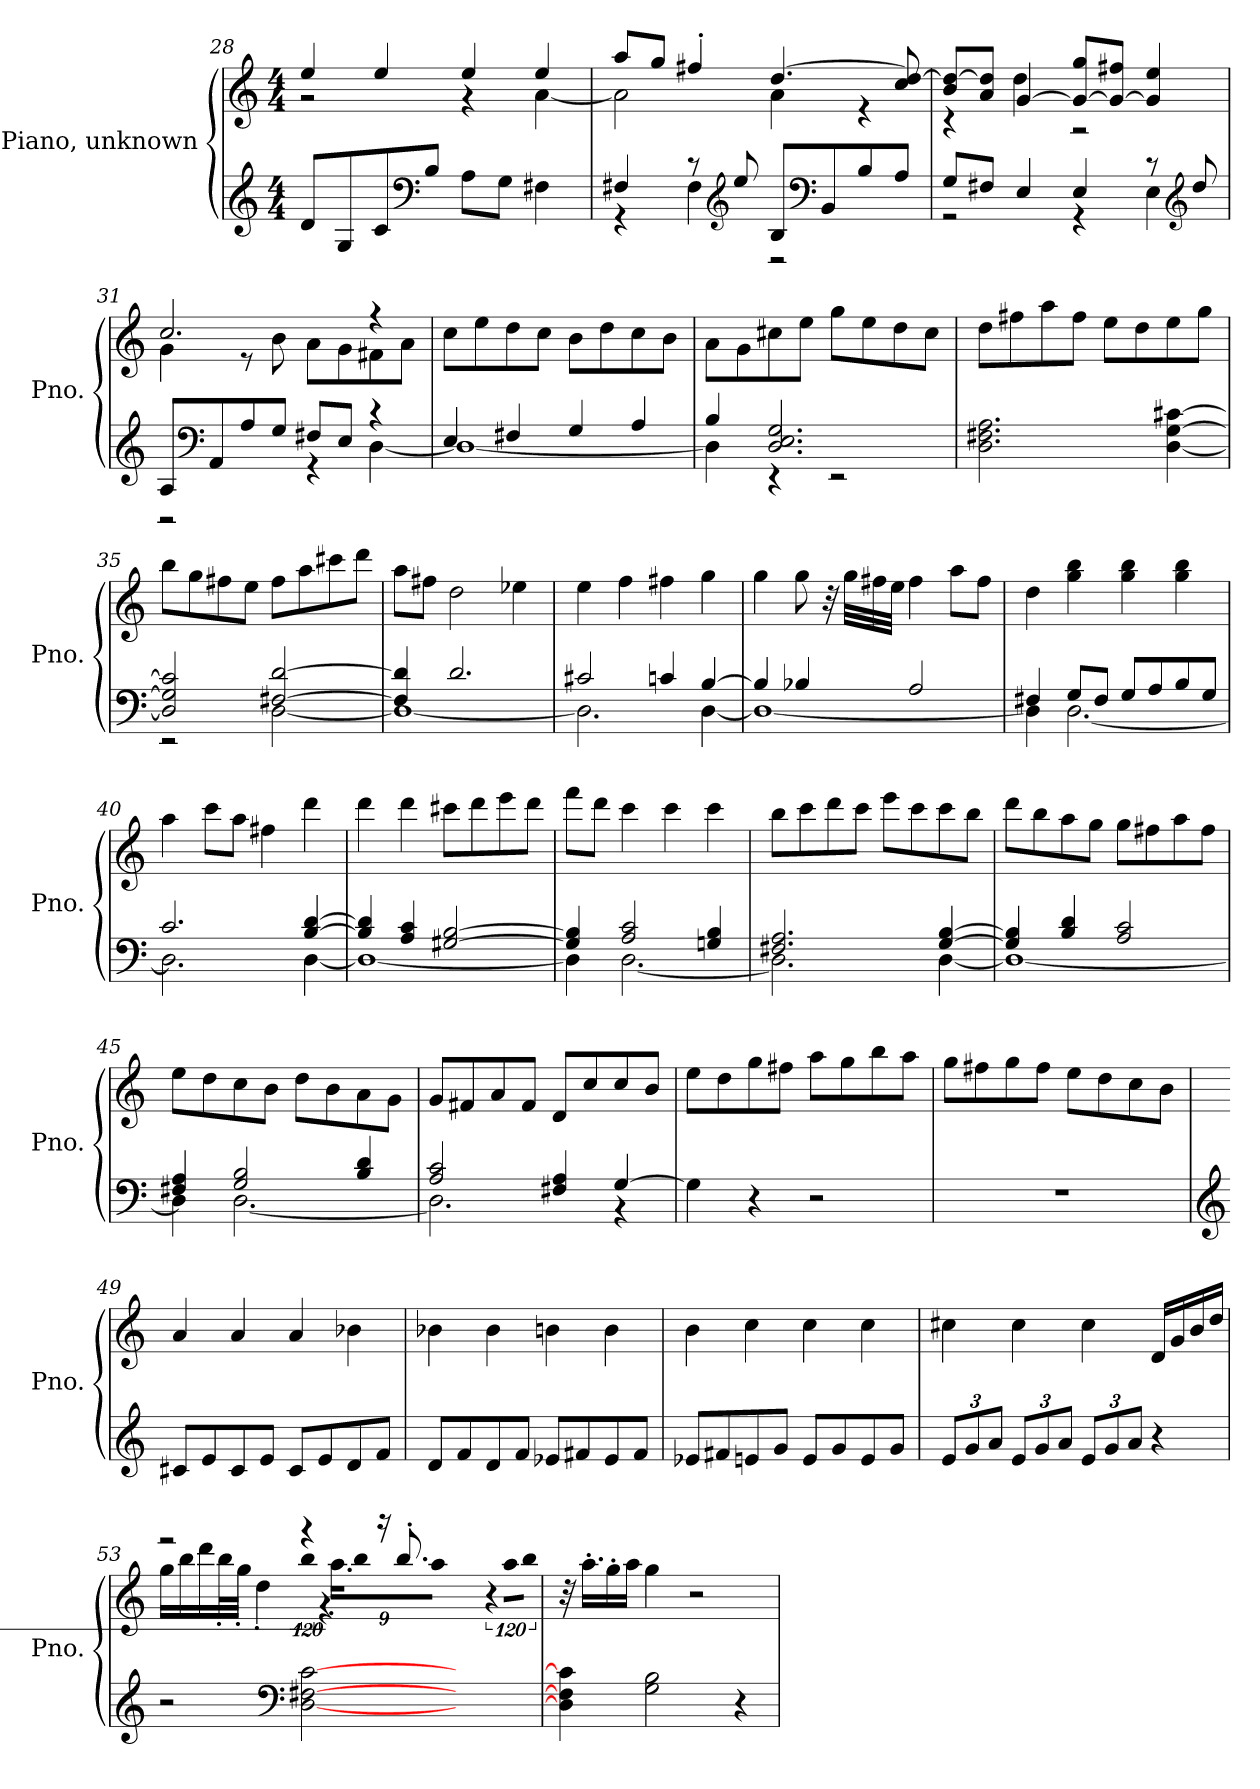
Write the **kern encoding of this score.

**kern	**kern
*part1	*part1
*staff2	*staff1
*I"Piano, unknown	*
*I'Pno.	*
*clefG2	*clefG2
*k[]	*k[]
*M4/4	*M4/4
=28	=28
*	*^
8d/L	4ee/	2r
8G/	.	.
8c/	4ee/	.
*clefF4	*	*
8B/J	.	.
8A\L	4ee/	4r
8G\J	.	.
4F#X\	4ee/	[4a\
=29	=29	=29
*^	*	*
4F#X/	4r	8aa/L	2a\]
.	.	8gg/J	.
8r	4F#\	4ff#X'/	.
*clefG2	*	*	*
8ee/	.	.	.
8B/L	2r	[4.dd/	4a\
*clefF4	*	*	*
8BB/	.	.	.
8B/	.	.	4r
8A/J	.	8cc/ 8dd/_	.
!!LO:PB:g=z	!!
=30	=30	=30	=30
8G/L	2r	8b/ 8dd/_L	4r
8F#X/J	.	8a/ 8dd/]J	.
4E/	.	[4g/	4dd\
4E/	4r	8g/_ 8gg/L	2r
.	.	8g/_ 8ff#X/J	.
8r	4E\	4g/] 4ee/	.
*clefG2	*	*	*
8dd/	.	.	.
=31	=31	=31	=31
8A/L	2r	2.cc/	4g\
*clefF4	*	*	*
8AA/	.	.	.
8A/	.	.	8r
8G/J	.	.	8b\
8F#X/L	4r	.	8a\L
8E/J	.	.	8g\
4r	[4D\	4r	8f#X\
.	.	.	8a\J
*	*	*v	*v
=32	=32	=32
4E/	1D_	8cc\L
.	.	8ee\
4F#X/	.	8dd\
.	.	8cc\J
4G/	.	8b\L
.	.	8dd\
4A/	.	8cc\
.	.	8b\J
=33	=33	=33
4B/	4D\]	8a\L
.	.	8g\
2.D/ 2.E/ 2.G/	4r	8cc#X\
.	.	8ee\J
.	2r	8gg\L
.	.	8ee\
.	.	8dd\
.	.	8cc#\J
*v	*v	*
!!LO:LB:g=z
=34	=34
2.D\ 2.F#X\ 2.A\	8dd\L
.	8ff#X\
.	8aa\
.	8ff#\J
.	8ee\L
.	8dd\
[4D\ [4G\ [4c#X\	8ee\
.	8gg\J
=35	=35
*^	*
2D/] 2G/] 2c#/]	2r	8bb\L
.	.	8gg\
.	.	8ff#X\
.	.	8ee\J
[2F#X/ [2d/	[2D\	8ff#\L
.	.	8aa\
.	.	8ccc#X\
.	.	8ddd\J
=36	=36	=36
4F#/] 4d/]	1D_	8aa\L
.	.	8ff#X\J
2.d/	.	2dd\
.	.	4ee-X\
=37	=37	=37
2c#X/	2.D\]	4ee\
.	.	4ff\
4cn/	.	4ff#X\
[4B/	[4D\	4gg\
=38	=38	=38
4B/]	1D_	4gg\
4B-X/	.	8gg\
.	.	32r
.	.	32gg\LLL
.	.	32ff#X\
.	.	32ee\JJJ
2A/	.	4ff#\
.	.	8aa\L
.	.	8ff#\J
!!LO:LB:g=z
=39	=39	=39
4F#X/	4D\]	4dd\
8G/L	[2.D\	4gg\ 4bb\
8F#/J	.	.
8G/L	.	4gg\ 4bb\
8A/	.	.
8B/	.	4gg\ 4bb\
8G/J	.	.
=40	=40	=40
2.c/	2.D\]	4aa\
.	.	8ccc\L
.	.	8aa\J
.	.	4ff#X\
[4B/ [4d/	[4D\	4ddd\
=41	=41	=41
4B/] 4d/]	1D_	4ddd\
4A/ 4c/	.	4ddd\
[2G#X/ [2B/	.	8ccc#X\L
.	.	8ddd\
.	.	8eee\
.	.	8ddd\J
=42	=42	=42
4G#/] 4B/]	4D\]	8fff\L
.	.	8ddd\J
2A/ 2c/	[2.D\	4ccc\
.	.	4ccc\
4Gn/ 4B/	.	4ccc\
=43	=43	=43
2.F#X/ 2.A/	2.D\]	8bb\L
.	.	8ccc\
.	.	8ddd\
.	.	8ccc\J
.	.	8eee\L
.	.	8ccc\
[4G/ [4B/	[4D\	8ccc\
.	.	8bb\J
!!LO:LB:g=z
=44	=44	=44
4G/] 4B/]	1D_	8ddd\L
.	.	8bb\
4B/ 4d/	.	8aa\
.	.	8gg\J
2A/ 2c/	.	8gg\L
.	.	8ff#X\
.	.	8aa\
.	.	8ff#\J
=45	=45	=45
4F#X/ 4A/	4D\]	8ee\L
.	.	8dd\
2G/ 2B/	[2.D\	8cc\
.	.	8b\J
.	.	8dd\L
.	.	8b\
4B/ 4d/	.	8a\
.	.	8g\J
=46	=46	=46
2A/ 2c/	2.D\]	8g/L
.	.	8f#X/
.	.	8a/
.	.	8f#/J
4F#X/ 4A/	.	8d/L
.	.	8cc/
[4G/	4r	8cc/
.	.	8b/J
*v	*v	*
=47	=47
4G\]	8ee\L
.	8dd\
4r	8gg\
.	8ff#X\J
2r	8aa\L
.	8gg\
.	8bb\
.	8aa\J
!!LO:LB:g=z
=48	=48
1r	8gg\L
.	8ff#X\
.	8gg\
.	8ff#\J
.	8ee\L
.	8dd\
.	8cc\
.	8b\J
=49	=49
*clefG2	*
8c#X/L	4a/
8e/	.
8c#/	4a/
8e/J	.
8c#/L	4a/
8e/	.
8d/	4b-X\
8f/J	.
=50	=50
8d/L	4b-X\
8f/	.
8d/	4b-\
8f/J	.
8e-X/L	4bn\
8f#X/	.
8e-/	4b\
8f#/J	.
=51	=51
8e-X/L	4b\
8f#X/	.
8en/	4cc\
8g/J	.
8e/L	4cc\
8g/	.
8e/	4cc\
8g/J	.
!!LO:LB:g=z
=52	=52
*Xbrackettup	*
12e/L	4cc#X\
12g/	.
12a/J	.
12e/L	4cc#\
12g/	.
12a/J	.
12e/L	4cc#\
12g/	.
12a/J	.
4r	16d/LL
.	16g/
.	16b/
.	16dd/JJ
=53	=53
*	*^
2r	2r	16gg\LL
.	.	16bb\
.	.	16ddd\
.	.	32bb'\L
.	.	32gg'\JJJ
.	.	4dd'\
*clefF4	*	*
!	!	!LO:N:vis=16
[2D\ [2F#X\ [2c\	4r	1920%107bb\
!	!	!LO:N:vis=32
.	.	1920%53r
.	.	18.aa'\LL
!	!	!LO:N:vis=16
.	.	1920%107bb\J
!	!	!LO:N:vis=8
.	.	640%71aa\J
.	16r	.
.	8.bb'/	.
!	!	!LO:N:vis=16
.	.	1920%107r
!	!	!LO:N:vis=16
.	.	1920%107aa\LL
!	!	!LO:N:vis=16
.	.	1920%107bb\JJ
1920ryy	1920ryy	.
*	*v	*v
=54	=54
4D\] 4F#\] 4c\]	32r
.	16.aa'\LL
.	16gg'\
.	16aa\JJ
2G\ 2B\	4gg\
.	2r
4r	.
=	=
*-	*-
